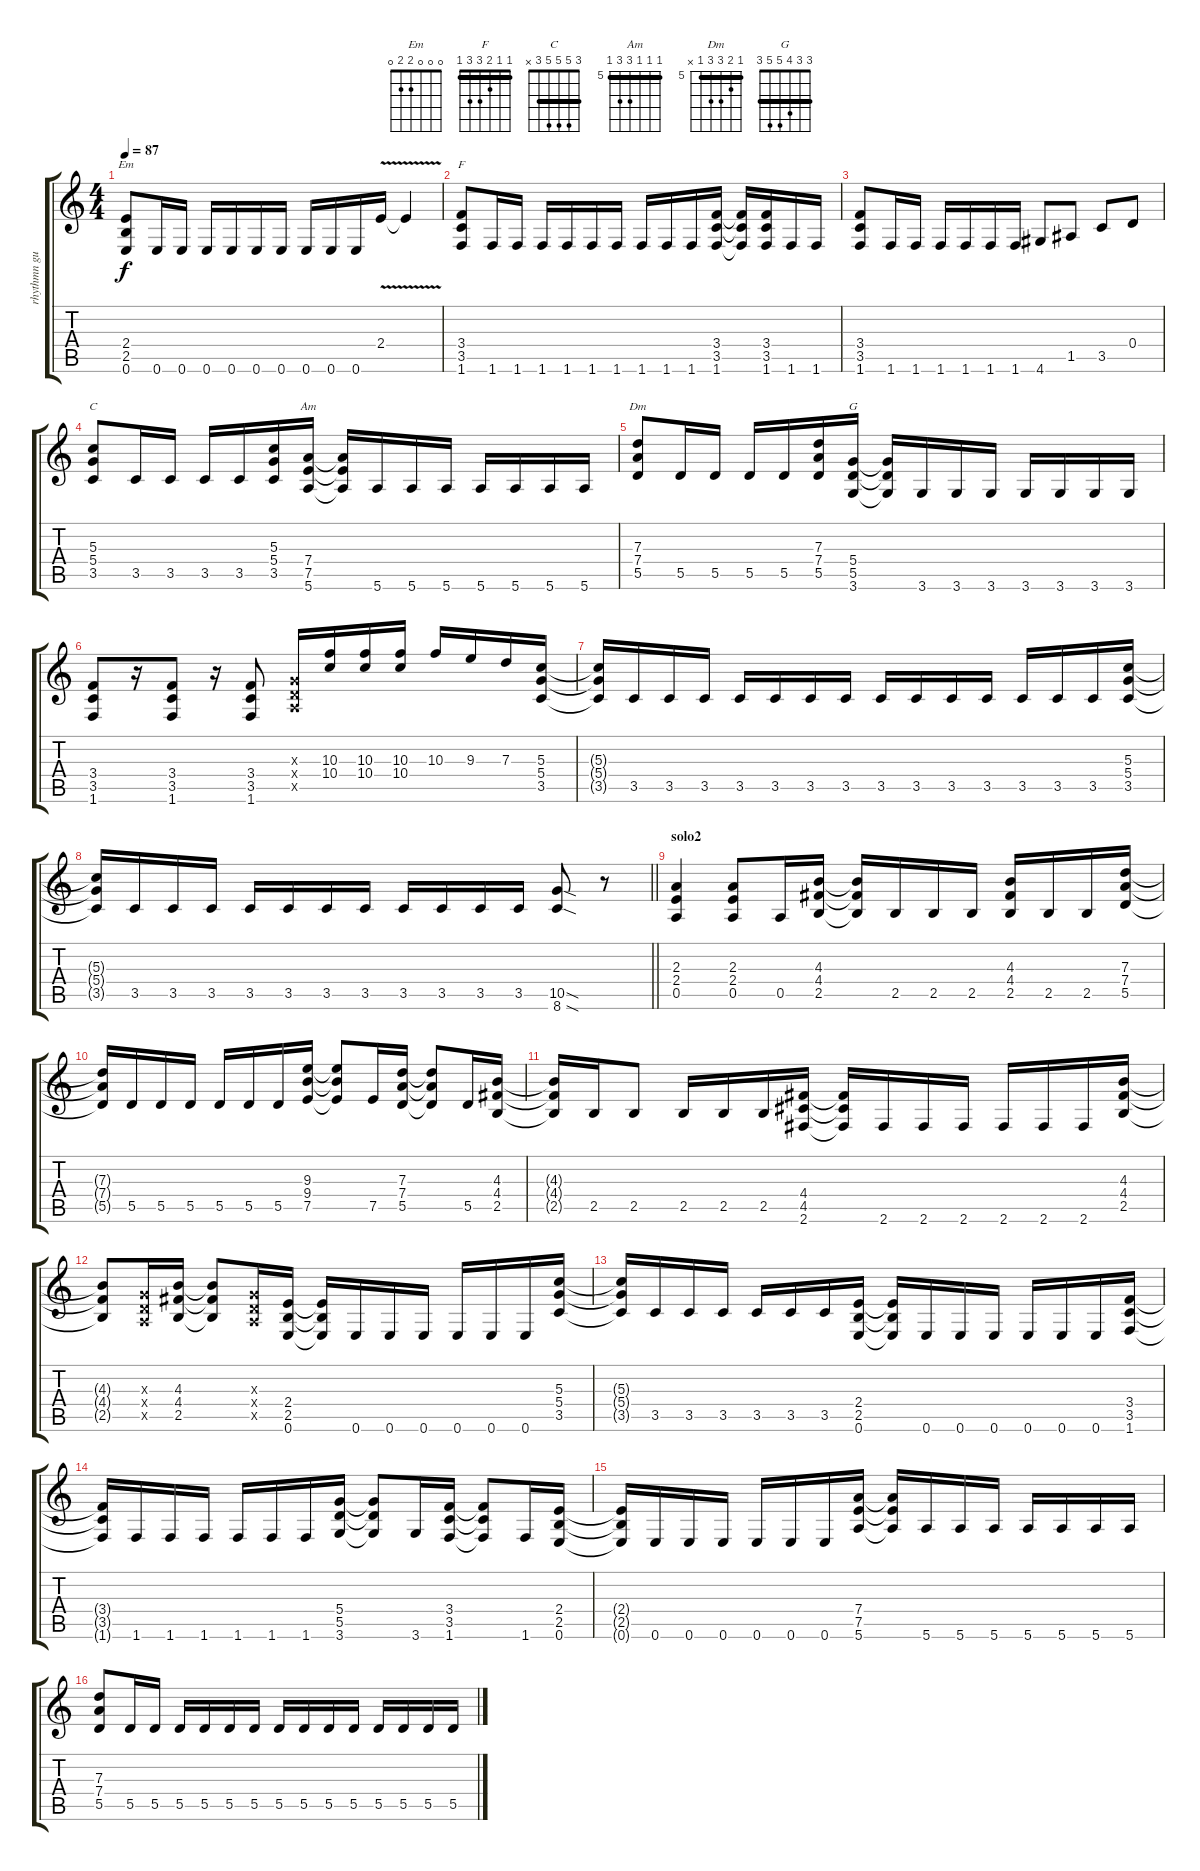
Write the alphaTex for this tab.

\track ("rhythmn guitar" "rhythmn gu") {instrument distortionguitar}
\staff {score tabs}
\tuning (E4 B3 G3 D3 A2 E2) {hide}
\chord ("Em" 0 0 0 2 2 0)
\chord ("F" 1 1 2 3 3 1) {barre 1}
\chord ("C" 3 5 5 5 3 x) {barre 3}
\chord ("Am" 5 5 5 7 7 5) {firstfret 5 barre 5}
\chord ("Dm" 5 6 7 7 5 x) {firstfret 5 barre 5}
\chord ("G" 3 3 4 5 5 3) {barre 3}
\ts (4 4)
\tempo 87
\clef g2
\ks c
(2.4 2.5 0.6).8{ch "Em" dy f} 0.6.16 0.6.16 0.6.16 0.6.16 0.6.16 0.6.16 0.6.16 0.6.16 0.6.16 2.4{v}.16 2.4{t}.4 |
(3.4 3.5 1.6).8{ch "F"} 1.6.16 1.6.16 1.6.16 1.6.16 1.6.16 1.6.16 1.6.16 1.6.16 1.6.16 (3.4 3.5 1.6).16 (3.4{t} 3.5{t} 1.6{t}).16 (3.4 3.5 1.6).16 1.6.16 1.6.16 |
(3.4 3.5 1.6).8 1.6.16 1.6.16 1.6.16 1.6.16 1.6.16 1.6.16 4.6.8 1.5.8 3.5.8 0.4.8 |
(5.3 5.4 3.5).8{ch "C"} 3.5.16 3.5.16 3.5.16 3.5.16 (5.3 5.4 3.5).16 (7.4 7.5 5.6).16{ch "Am"} (7.4{t} 7.5{t} 5.6{t}).16 5.6.16 5.6.16 5.6.16 5.6.16 5.6.16 5.6.16 5.6.16 |
(7.3 7.4 5.5).8{ch "Dm"} 5.5.16 5.5.16 5.5.16 5.5.16 (7.3 7.4 5.5).16 (5.4 5.5 3.6).16{ch "G"} (5.4{t} 5.5{t} 3.6{t}).16 3.6.16 3.6.16 3.6.16 3.6.16 3.6.16 3.6.16 3.6.16 |
(3.4 3.5 1.6).8 r.16 (3.4 3.5 1.6).8 r.16 (3.4 3.5 1.6).8 (0.3{x} 0.4{x} 0.5{x}).16 (10.3 10.4).16 (10.3 10.4).16 (10.3 10.4).16 10.3.16 9.3.16 7.3.16 (5.3 5.4 3.5).16 |
(5.3{t} 5.4{t} 3.5{t}).16 3.5.16 3.5.16 3.5.16 3.5.16 3.5.16 3.5.16 3.5.16 3.5.16 3.5.16 3.5.16 3.5.16 3.5.16 3.5.16 3.5.16 (5.3 5.4 3.5).16 |
\barLineRight lightlight
(5.3{t} 5.4{t} 3.5{t}).16 3.5.16 3.5.16 3.5.16 3.5.16 3.5.16 3.5.16 3.5.16 3.5.16 3.5.16 3.5.16 3.5.16 (10.5{sod} 8.6{sod}).8 r.8 |
\section ("" "solo2")
(2.3 2.4 0.5).4 (2.3 2.4 0.5).8 0.5.16 (4.3 4.4 2.5).16 (4.3{t} 4.4{t} 2.5{t}).16 2.5.16 2.5.16 2.5.16 (4.3 4.4 2.5).16 2.5.16 2.5.16 (7.3 7.4 5.5).16 |
(7.3{t} 7.4{t} 5.5{t}).16 5.5.16 5.5.16 5.5.16 5.5.16 5.5.16 5.5.16 (9.3 9.4 7.5).16 (9.3{t} 9.4{t} 7.5{t}).8 7.5.16 (7.3 7.4 5.5).16 (7.3{t} 7.4{t} 5.5{t}).8 5.5.16 (4.3 4.4 2.5).16 |
(4.3{t} 4.4{t} 2.5{t}).16 2.5.16 2.5.8 2.5.16 2.5.16 2.5.16 (4.4 4.5 2.6).16 (4.4{t} 4.5{t} 2.6{t}).16 2.6.16 2.6.16 2.6.16 2.6.16 2.6.16 2.6.16 (4.3 4.4 2.5).16 |
(4.3{t} 4.4{t} 2.5{t}).8 (0.3{x} 0.4{x} 0.5{x}).16 (4.3 4.4 2.5).16 (4.3{t} 4.4{t} 2.5{t}).8 (0.3{x} 0.4{x} 0.5{x}).16 (2.4 2.5 0.6).16 (2.4{t} 2.5{t} 0.6{t}).16 0.6.16 0.6.16 0.6.16 0.6.16 0.6.16 0.6.16 (5.3 5.4 3.5).16 |
(5.3{t} 5.4{t} 3.5{t}).16 3.5.16 3.5.16 3.5.16 3.5.16 3.5.16 3.5.16 (2.4 2.5 0.6).16 (2.4{t} 2.5{t} 0.6{t}).16 0.6.16 0.6.16 0.6.16 0.6.16 0.6.16 0.6.16 (3.4 3.5 1.6).16 |
(3.4{t} 3.5{t} 1.6{t}).16 1.6.16 1.6.16 1.6.16 1.6.16 1.6.16 1.6.16 (5.4 5.5 3.6).16 (5.4{t} 5.5{t} 3.6{t}).8 3.6.16 (3.4 3.5 1.6).16 (3.4{t} 3.5{t} 1.6{t}).8 1.6.16 (2.4 2.5 0.6).16 |
(2.4{t} 2.5{t} 0.6{t}).16 0.6.16 0.6.16 0.6.16 0.6.16 0.6.16 0.6.16 (7.4 7.5 5.6).16 (7.4{t} 7.5{t} 5.6{t}).16 5.6.16 5.6.16 5.6.16 5.6.16 5.6.16 5.6.16 5.6.16 |
(7.3 7.4 5.5).8 5.5.16 5.5.16 5.5.16 5.5.16 5.5.16 5.5.16 5.5.16 5.5.16 5.5.16 5.5.16 5.5.16 5.5.16 5.5.16 5.5.16
